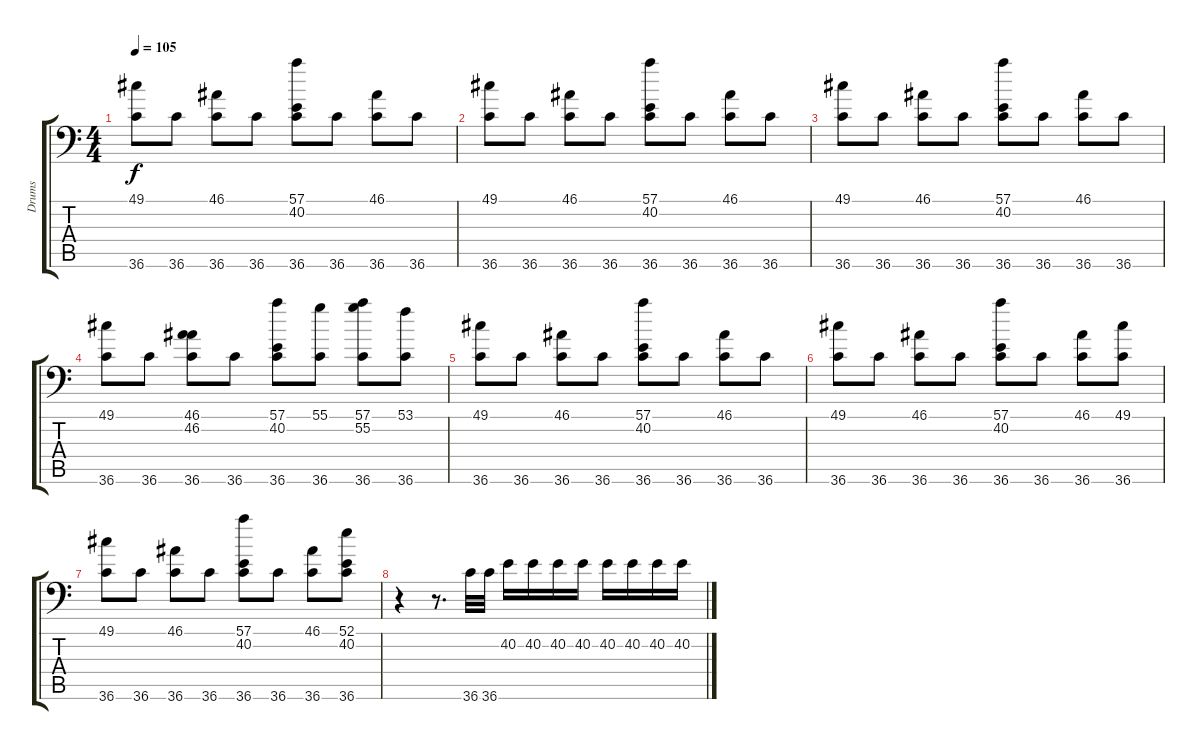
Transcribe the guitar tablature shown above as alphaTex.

\track ("Drums" "Drums") {instrument acousticgrandpiano}
\staff {score tabs}
\tuning (C-1 C-1 C-1 C-1 C-1 C-1) {hide}
\ts (4 4)
\tempo 105
\clef f4
\ks c
(49.1 36.6).8{dy f} 36.6.8 (46.1 36.6).8 36.6.8 (57.1 40.2 36.6).8 36.6.8 (46.1 36.6).8 36.6.8 |
(49.1 36.6).8 36.6.8 (46.1 36.6).8 36.6.8 (57.1 40.2 36.6).8 36.6.8 (46.1 36.6).8 36.6.8 |
(49.1 36.6).8 36.6.8 (46.1 36.6).8 36.6.8 (57.1 40.2 36.6).8 36.6.8 (46.1 36.6).8 36.6.8 |
(49.1 36.6).8 36.6.8 (46.1 46.2 36.6).8 36.6.8 (57.1 40.2 36.6).8 (55.1 36.6).8 (57.1 55.2 36.6).8 (53.1 36.6).8 |
(49.1 36.6).8 36.6.8 (46.1 36.6).8 36.6.8 (57.1 40.2 36.6).8 36.6.8 (46.1 36.6).8 36.6.8 |
(49.1 36.6).8 36.6.8 (46.1 36.6).8 36.6.8 (57.1 40.2 36.6).8 36.6.8 (46.1 36.6).8 (49.1 36.6).8 |
(49.1 36.6).8 36.6.8 (46.1 36.6).8 36.6.8 (57.1 40.2 36.6).8 36.6.8 (46.1 36.6).8 (52.1 40.2 36.6).8 |
r.4 r.8{d} 36.6.32 36.6.32 40.2.16 40.2.16 40.2.16 40.2.16 40.2.16 40.2.16 40.2.16 40.2.16
